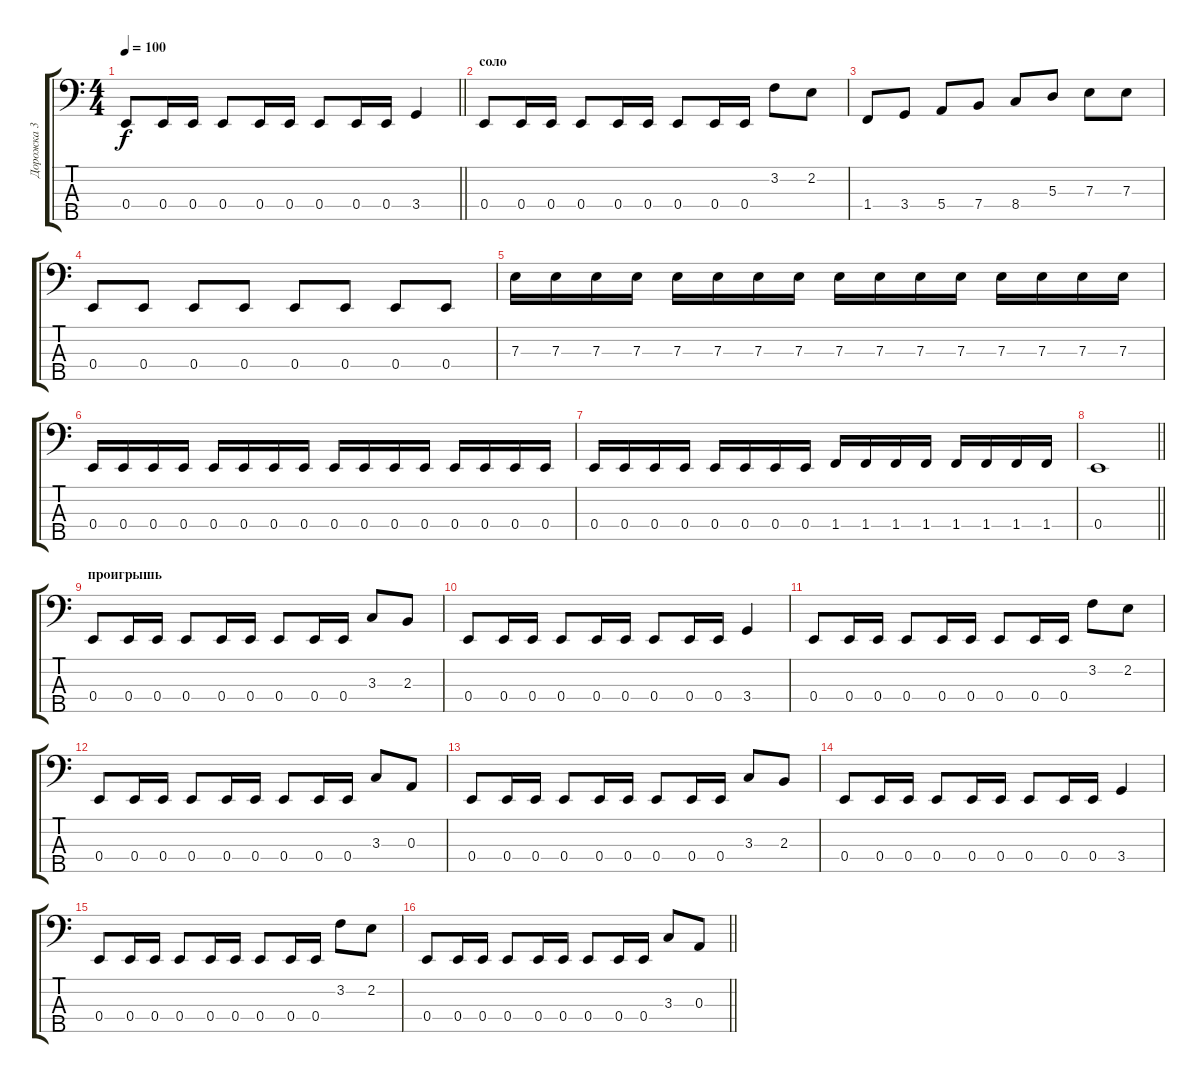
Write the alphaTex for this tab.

\track ("Дорожка 3" "Дорожка 3") {instrument electricbassfinger}
\staff {score tabs}
\tuning (G2 D2 A1 E1 B0) {hide}
\ts (4 4)
\tempo 100
\clef f4
\barLineRight lightlight
\ks c
0.4.8{dy f} 0.4.16 0.4.16 0.4.8 0.4.16 0.4.16 0.4.8 0.4.16 0.4.16 3.4.4 |
\section ("" "соло")
0.4.8 0.4.16 0.4.16 0.4.8 0.4.16 0.4.16 0.4.8 0.4.16 0.4.16 3.2.8 2.2.8 |
1.4.8 3.4.8 5.4.8 7.4.8 8.4.8 5.3.8 7.3.8 7.3.8 |
0.4.8 0.4.8 0.4.8 0.4.8 0.4.8 0.4.8 0.4.8 0.4.8 |
7.3.16 7.3.16 7.3.16 7.3.16 7.3.16 7.3.16 7.3.16 7.3.16 7.3.16 7.3.16 7.3.16 7.3.16 7.3.16 7.3.16 7.3.16 7.3.16 |
0.4.16 0.4.16 0.4.16 0.4.16 0.4.16 0.4.16 0.4.16 0.4.16 0.4.16 0.4.16 0.4.16 0.4.16 0.4.16 0.4.16 0.4.16 0.4.16 |
0.4.16 0.4.16 0.4.16 0.4.16 0.4.16 0.4.16 0.4.16 0.4.16 1.4.16 1.4.16 1.4.16 1.4.16 1.4.16 1.4.16 1.4.16 1.4.16 |
\barLineRight lightlight
0.4.1 |
\section ("" "проигрышь")
0.4.8 0.4.16 0.4.16 0.4.8 0.4.16 0.4.16 0.4.8 0.4.16 0.4.16 3.3.8 2.3.8 |
0.4.8 0.4.16 0.4.16 0.4.8 0.4.16 0.4.16 0.4.8 0.4.16 0.4.16 3.4.4 |
0.4.8 0.4.16 0.4.16 0.4.8 0.4.16 0.4.16 0.4.8 0.4.16 0.4.16 3.2.8 2.2.8 |
0.4.8 0.4.16 0.4.16 0.4.8 0.4.16 0.4.16 0.4.8 0.4.16 0.4.16 3.3.8 0.3.8 |
0.4.8 0.4.16 0.4.16 0.4.8 0.4.16 0.4.16 0.4.8 0.4.16 0.4.16 3.3.8 2.3.8 |
0.4.8 0.4.16 0.4.16 0.4.8 0.4.16 0.4.16 0.4.8 0.4.16 0.4.16 3.4.4 |
0.4.8 0.4.16 0.4.16 0.4.8 0.4.16 0.4.16 0.4.8 0.4.16 0.4.16 3.2.8 2.2.8 |
\barLineRight lightlight
0.4.8 0.4.16 0.4.16 0.4.8 0.4.16 0.4.16 0.4.8 0.4.16 0.4.16 3.3.8 0.3.8
